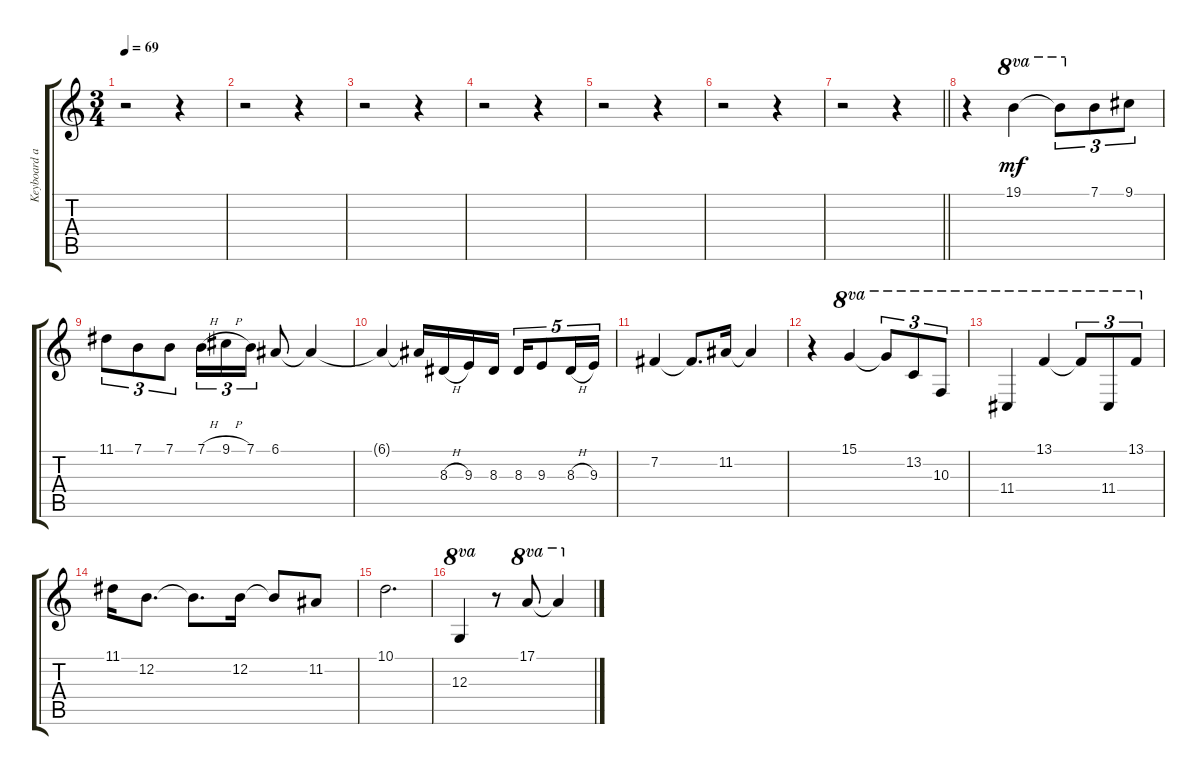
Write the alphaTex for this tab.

\track ("Keyboard arr. for gtr." "Keyboard a") {instrument electricpiano1}
\staff {score tabs}
\tuning (E4 B3 G3 D3 A2 E2) {hide}
\ts (3 4)
\tempo 69
\clef g2
\ks c
r.2{dy mf} r.4 |
r.2 r.4 |
r.2 r.4 |
r.2 r.4 |
r.2 r.4 |
r.2 r.4 |
\barLineRight lightlight
r.2 r.4 |
r.4 19.1.4{ot 8va} 19.1{t}.8{tu (3 2) ot 8va} 7.1.8{tu (3 2)} 9.1.8{tu (3 2)} |
11.1.8{tu (3 2)} 7.1.8{tu (3 2)} 7.1.8{tu (3 2)} 7.1{h}.16{tu (3 2)} 9.1{h}.16{tu (3 2)} 7.1.16{tu (3 2)} 6.1.8 6.1{t}.4 |
6.1{t}.4 6.1{t}.16 8.3{h}.16 9.3.16 8.3.16 8.3.16{tu (5 4)} 9.3.8{tu (5 4)} 8.3{h}.16{tu (5 4)} 9.3.16{tu (5 4)} |
7.2.4 7.2{t}.8{d} 11.2.16 11.2{t}.4 |
r.4 15.1.4{ot 8va} 15.1{t}.8{tu (3 2) ot 8va} 13.2.8{tu (3 2) ot 8va} 10.3.8{tu (3 2) ot 8va} |
11.4.4{ot 8va} 13.1.4{ot 8va} 13.1{t}.8{tu (3 2) ot 8va} 11.4.8{tu (3 2) ot 8va} 13.1.8{tu (3 2) ot 8va} |
11.1.16 12.2.8{d} 12.2{t}.8{d} 12.2.16 12.2{t}.8 11.2.8 |
10.1.2{d} |
12.3.4{ot 8va} r.8 17.1.8{ot 8va} 17.1{t}.4{ot 8va}
